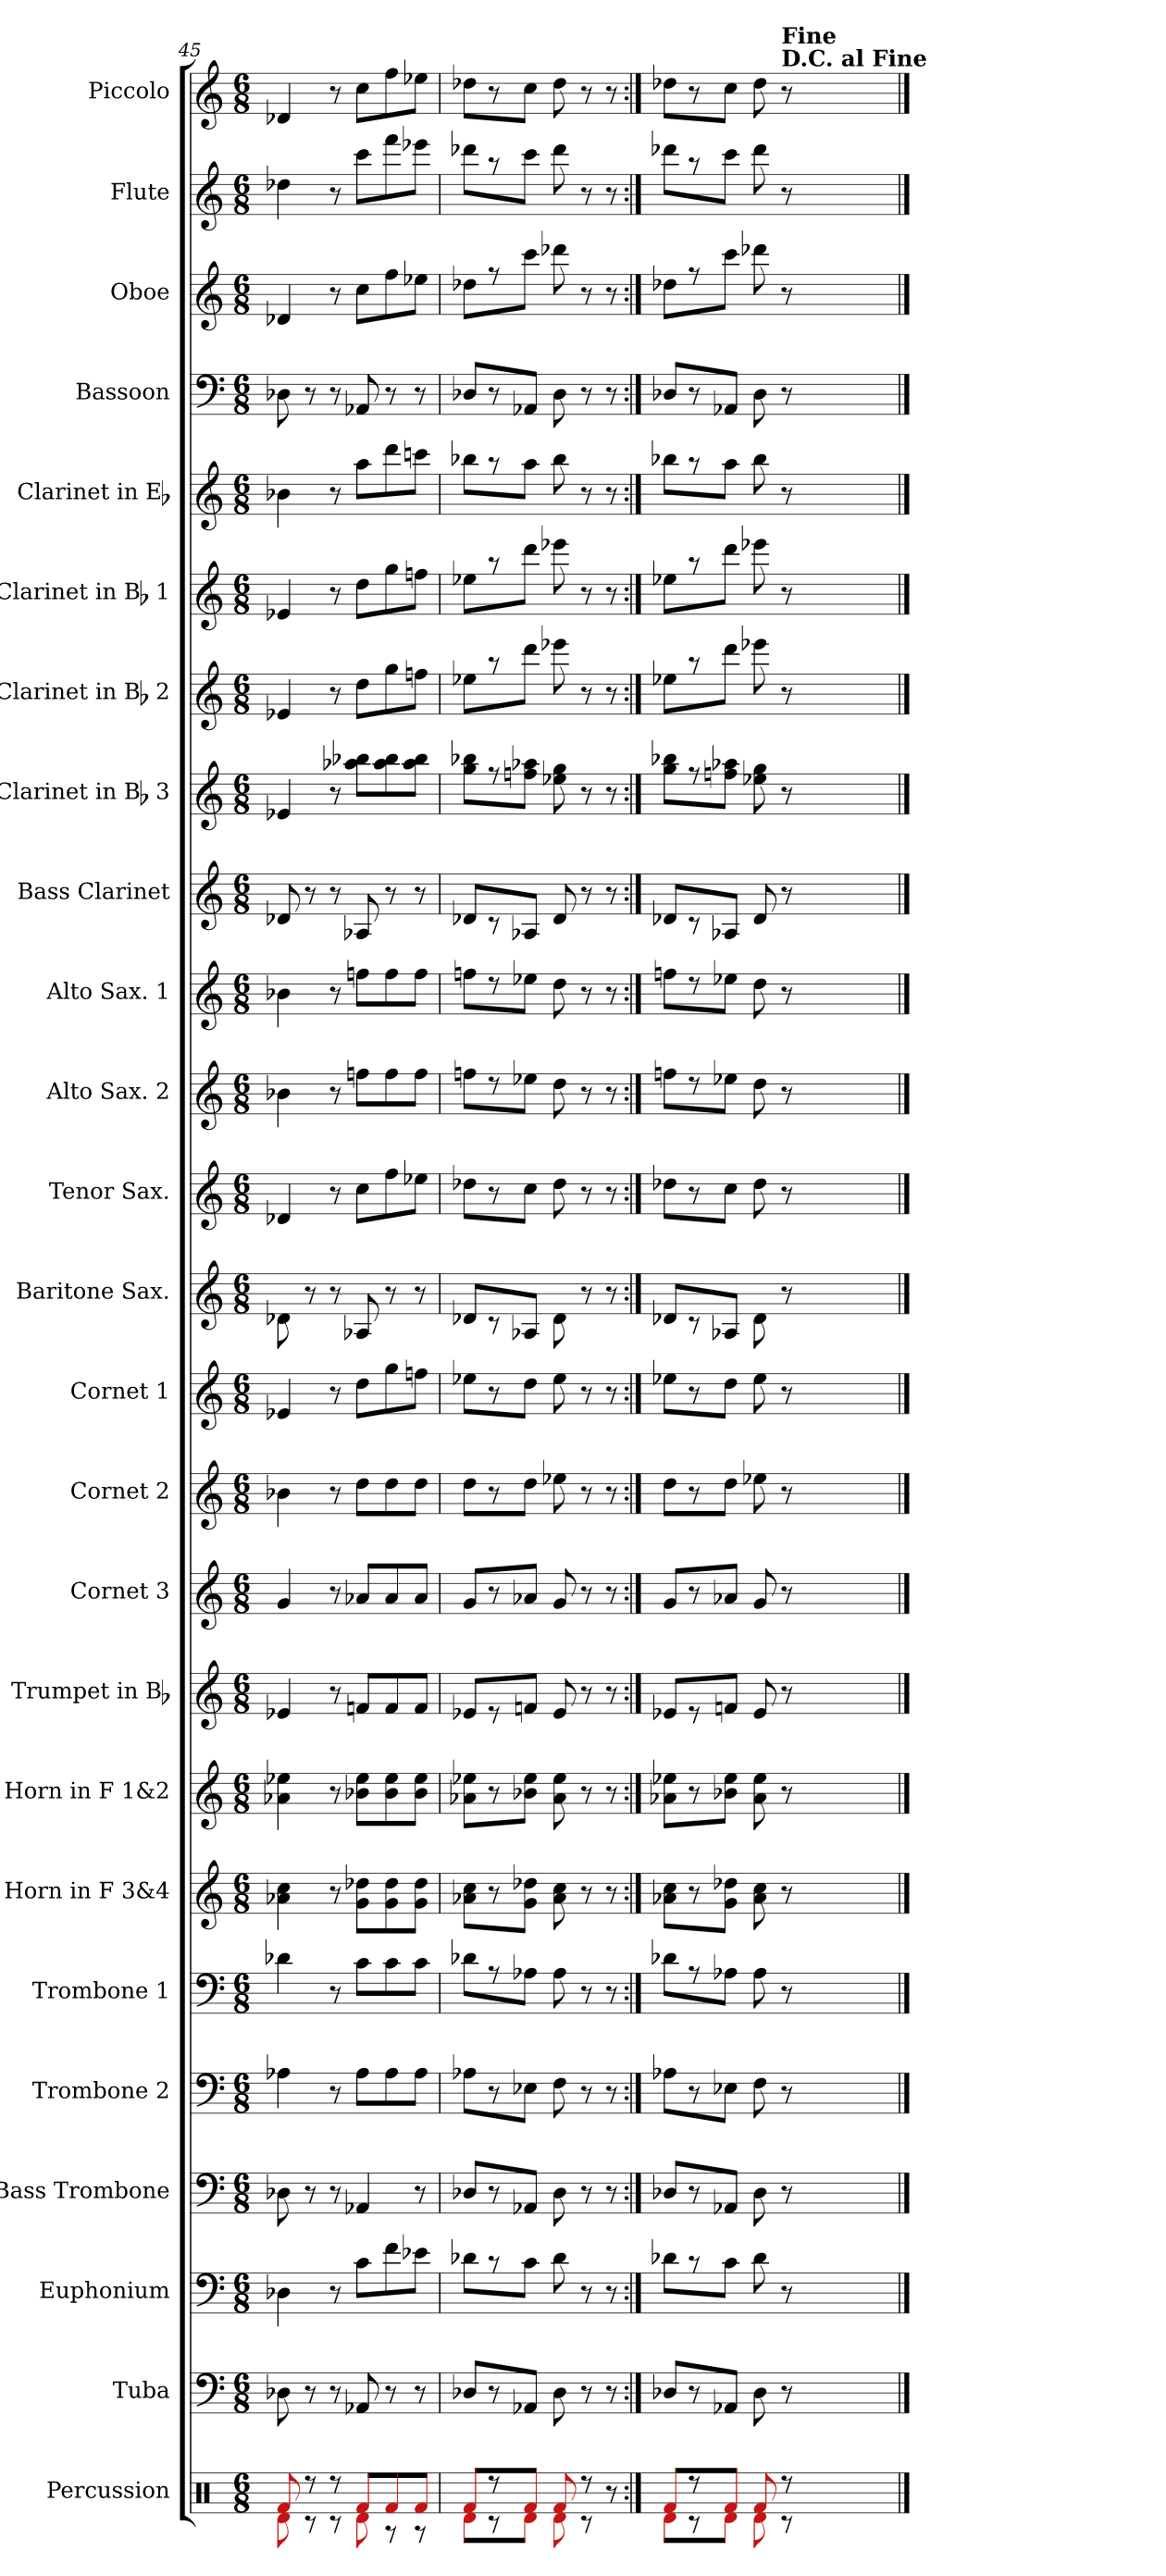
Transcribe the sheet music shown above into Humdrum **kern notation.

**kern	**kern	**kern	**kern	**kern	**kern	**kern	**kern	**kern	**kern	**kern	**kern	**kern	**kern	**kern	**kern	**kern	**kern	**kern	**kern	**kern	**kern	**kern	**kern	**kern
*part25	*part24	*part23	*part22	*part21	*part20	*part19	*part18	*part17	*part16	*part15	*part14	*part13	*part12	*part11	*part10	*part9	*part8	*part7	*part6	*part5	*part4	*part3	*part2	*part1
*staff25	*staff24	*staff23	*staff22	*staff21	*staff20	*staff19	*staff18	*staff17	*staff16	*staff15	*staff14	*staff13	*staff12	*staff11	*staff10	*staff9	*staff8	*staff7	*staff6	*staff5	*staff4	*staff3	*staff2	*staff1
*I"Percussion	*I"Tuba	*I"Euphonium	*I"Bass Trombone	*I"Trombone 2	*I"Trombone 1	*I"Horn in F 3&4	*I"Horn in F 1&2	*I"Trumpet in Bb	*I"Cornet 3	*I"Cornet 2	*I"Cornet 1	*I"Baritone Sax.	*I"Tenor Sax.	*I"Alto Sax. 2	*I"Alto Sax. 1	*I"Bass Clarinet	*I"Clarinet in Bb 3	*I"Clarinet in Bb 2	*I"Clarinet in Bb 1	*I"Clarinet in Eb	*I"Bassoon	*I"Oboe	*I"Flute	*I"Piccolo
*I'Perc.	*I'Tuba	*I'Euph.	*I'B. Tbn.	*I'Tbn. 2	*I'Tbn. 1	*I'Hn. 3&4	*I'Hn. 1&2	*	*I'Cnt. 3	*I'Cnt. 2	*I'Cnt. 1	*I'B. Sx.	*I'T. Sx.	*I'A. Sx. 2	*I'A. Sx. 1	*I'B. Cl.	*	*	*	*	*I'Bsn.	*I'Ob.	*I'Fl.	*I'Picc.
*clefX	*clefF4	*clefF4	*clefF4	*clefF4	*clefF4	*clefG2	*clefG2	*clefG2	*clefG2	*clefG2	*clefG2	*clefG2	*clefG2	*clefG2	*clefG2	*clefG2	*clefG2	*clefG2	*clefG2	*clefG2	*clefF4	*clefG2	*clefG2	*clefG2
*	*	*	*	*	*	*ITrd4c7	*ITrd4c7	*ITrd1c2	*ITrd1c2	*ITrd1c2	*ITrd1c2	*ITrd12c21	*ITrd8c14	*ITrd5c9	*ITrd5c9	*ITrd8c14	*ITrd1c2	*ITrd1c2	*ITrd1c2	*ITrd-2c-3	*	*	*	*ITrd-7c-12
*M6/8	*M6/8	*M6/8	*M6/8	*M6/8	*M6/8	*M6/8	*M6/8	*M6/8	*M6/8	*M6/8	*M6/8	*M6/8	*M6/8	*M6/8	*M6/8	*M6/8	*M6/8	*M6/8	*M6/8	*M6/8	*M6/8	*M6/8	*M6/8	*M6/8
=45	=45	=45	=45	=45	=45	=45	=45	=45	=45	=45	=45	=45	=45	=45	=45	=45	=45	=45	=45	=45	=45	=45	=45	=45
*^	*	*	*	*	*	*	*	*	*	*	*	*	*	*	*	*	*	*	*	*	*	*	*	*
8f/	8d\	8D-\	4D-\	8D-\	4A-\	4d-\	4d-\ 4f\	4d-\ 4a-\	4d-/	4f/	4a-\	4d-/	8D-\	4D-/	4d-\	4d-\	8D-/	4d-/	4d-/	4d-/	4dd-\	8D-\	4d-/	4dd-\	4dd-/
8r	8r	8r	.	8r	.	.	.	.	.	.	.	.	8r	.	.	.	8r	.	.	.	.	8r	.	.	.
8r	8r	8r	8r	8r	8r	8r	8r	8r	8r	8r	8r	8r	8r	8r	8r	8r	8r	8r	8r	8r	8r	8r	8r	8r	8r
8f/L	8d\	8AA-/	8c\L	4AA-/	8A-\L	8c\L	8c\ 8g-\L	8e-\ 8a-\L	8e-/L	8g-/L	8cc\L	8cc\L	8AA-/	8c\L	8a-\L	8a-\L	8AA-/	8gg-\ 8aa-\L	8cc\L	8cc\L	8ccc\L	8AA-/	8cc\L	8ccc\L	8ccc\L
8f/	8r	8r	8f\	.	8A-\	8c\	8c\ 8g-\	8e-\ 8a-\	8e-/	8g-/	8cc\	8ff\	8r	8f\	8a-\	8a-\	8r	8gg-\ 8aa-\	8ff\	8ff\	8fff\	8r	8ff\	8fff\	8fff\
8f/J	8r	8r	8e-\J	8r	8A-\J	8c\J	8c\ 8g-\J	8e-\ 8a-\J	8e-/J	8g-/J	8cc\J	8ee-\J	8r	8e-\J	8a-\J	8a-\J	8r	8gg-\ 8aa-\J	8ee-\J	8ee-\J	8eee-\J	8r	8ee-\J	8eee-\J	8eee-\J
=46	=46	=46	=46	=46	=46	=46	=46	=46	=46	=46	=46	=46	=46	=46	=46	=46	=46	=46	=46	=46	=46	=46	=46	=46	=46
8f/L	8d\L	8D-/L	8d-\L	8D-/L	8A-\L	8d-\L	8d-\ 8f\L	8d-\ 8a-\L	8d-/L	8f/L	8cc\L	8dd-\L	8D-/L	8d-\L	8a-\L	8a-\L	8D-/L	8ff\ 8aa-\L	8dd-\L	8dd-\L	8ddd-\L	8D-/L	8dd-\L	8ddd-\L	8ddd-\L
8r	8r	8r	8r	8r	8r	8r	8r	8r	8r	8r	8r	8r	8r	8r	8r	8r	8r	8r	8r	8r	8r	8r	8r	8r	8r
8f/J	8d\J	8AA-/J	8c\J	8AA-/J	8E-\J	8A-\J	8c\ 8g-\J	8e-\ 8a-\J	8e-/J	8g-/J	8cc\J	8cc\J	8AA-/J	8c\J	8g-\J	8g-\J	8AA-/J	8ee-\ 8gg-\J	8ccc\J	8ccc\J	8ccc\J	8AA-/J	8ccc\J	8ccc\J	8ccc\J
8f/	8d\	8D-\	8d-\	8D-\	8F\	8A-\	8d-\ 8f\	8d-\ 8a-\	8d-/	8f/	8dd-\	8dd-\	8D-\	8d-\	8f\	8f\	8D-/	8dd-\ 8ff\	8ddd-\	8ddd-\	8ddd-\	8D-\	8ddd-\	8ddd-\	8ddd-\
8r	8r	8r	8r	8r	8r	8r	8r	8r	8r	8r	8r	8r	8r	8r	8r	8r	8r	8r	8r	8r	8r	8r	8r	8r	8r
8r	8ryy	8r	8r	8r	8r	8r	8r	8r	8r	8r	8r	8r	8r	8r	8r	8r	8r	8r	8r	8r	8r	8r	8r	8r	8r
=47:|!	=47:|!	=47:|!	=47:|!	=47:|!	=47:|!	=47:|!	=47:|!	=47:|!	=47:|!	=47:|!	=47:|!	=47:|!	=47:|!	=47:|!	=47:|!	=47:|!	=47:|!	=47:|!	=47:|!	=47:|!	=47:|!	=47:|!	=47:|!	=47:|!	=47:|!
8f/L	8d\L	8D-/L	8d-\L	8D-/L	8A-\L	8d-\L	8d-\ 8f\L	8d-\ 8a-\L	8d-/L	8f/L	8cc\L	8dd-\L	8D-/L	8d-\L	8a-\L	8a-\L	8D-/L	8ff\ 8aa-\L	8dd-\L	8dd-\L	8ddd-\L	8D-/L	8dd-\L	8ddd-\L	8ddd-\L
8r	8r	8r	8r	8r	8r	8r	8r	8r	8r	8r	8r	8r	8r	8r	8r	8r	8r	8r	8r	8r	8r	8r	8r	8r	8r
8f/J	8d\J	8AA-/J	8c\J	8AA-/J	8E-\J	8A-\J	8c\ 8g-\J	8e-\ 8a-\J	8e-/J	8g-/J	8cc\J	8cc\J	8AA-/J	8c\J	8g-\J	8g-\J	8AA-/J	8ee-\ 8gg-\J	8ccc\J	8ccc\J	8ccc\J	8AA-/J	8ccc\J	8ccc\J	8ccc\J
8f/	8d\	8D-\	8d-\	8D-\	8F\	8A-\	8d-\ 8f\	8d-\ 8a-\	8d-/	8f/	8dd-\	8dd-\	8D-\	8d-\	8f\	8f\	8D-/	8dd-\ 8ff\	8ddd-\	8ddd-\	8ddd-\	8D-\	8ddd-\	8ddd-\	8ddd-\
!	!	!	!	!	!	!	!	!	!	!	!	!	!	!	!	!	!	!	!	!	!	!	!	!	!LO:TX:a:B:t=D.C. al Fine
!	!	!	!	!	!	!	!	!	!	!	!	!	!	!	!	!	!	!	!	!	!	!	!	!	!LO:TX:a:B:t=Fine
8r	8r	8r	8r	8r	8r	8r	8r	8r	8r	8r	8r	8r	8r	8r	8r	8r	8r	8r	8r	8r	8r	8r	8r	8r	8r
*v	*v	*	*	*	*	*	*	*	*	*	*	*	*	*	*	*	*	*	*	*	*	*	*	*	*
==	==	==	==	==	==	==	==	==	==	==	==	==	==	==	==	==	==	==	==	==	==	==	==	==
*-	*-	*-	*-	*-	*-	*-	*-	*-	*-	*-	*-	*-	*-	*-	*-	*-	*-	*-	*-	*-	*-	*-	*-	*-
